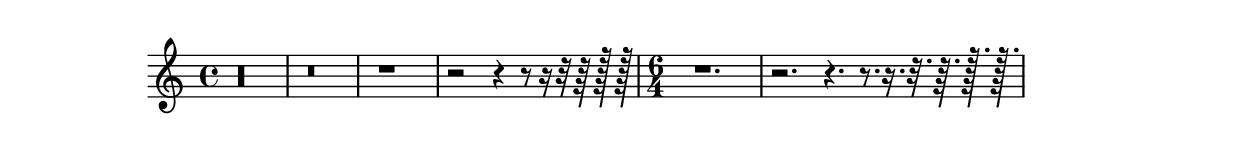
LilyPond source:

\version "1.7.18"

\header{
texidoc="
Rests.  Note that the dot of 8th, 16th and 32nd rests rest should be
next to the top of the rest.  All rests except the whole rest are
centered on the middle staff line.
"
}


	\score { \notes {
	\time 4/4
r \longa * 1/4  r\breve * 1/2 
r1 r2 r4 r8 r16 r32 r64 r128 r128
\time 6/4
r1. r2. r4. r8. r16. r32. r64. r128. r128.
}}

